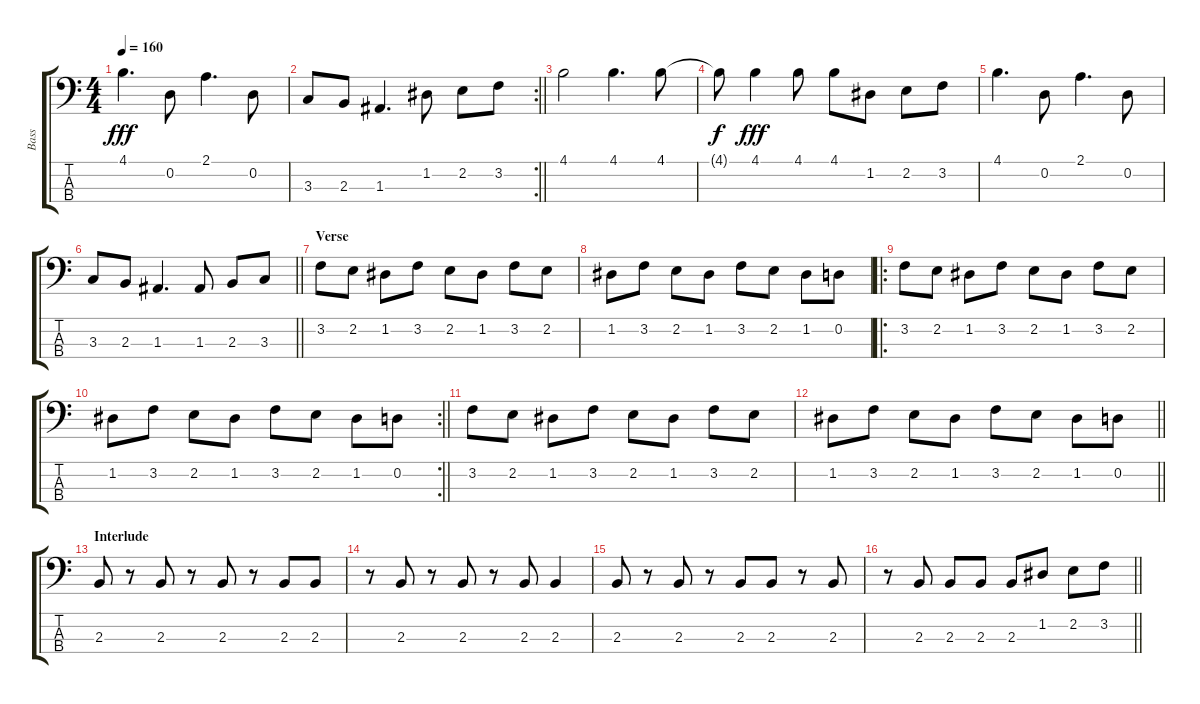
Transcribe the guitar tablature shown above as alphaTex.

\track ("Bass" "Bass") {instrument electricbassfinger}
\staff {score tabs}
\tuning (G2 D2 A1 D1) {hide}
\ts (4 4)
\tempo 160
\clef f4
\ks c
4.1.4{d dy fff} 0.2.8 2.1.4{d} 0.2.8 |
\rc 2
\barLineRight lightlight
3.3.8 2.3.8 1.3.4{d} 1.2.8 2.2.8 3.2.8 |
4.1.2 4.1.4{d} 4.1.8 |
4.1{t}.8{dy f} 4.1.4{dy fff} 4.1.8 4.1.8 1.2.8 2.2.8 3.2.8 |
4.1.4{d} 0.2.8 2.1.4{d} 0.2.8 |
\barLineRight lightlight
3.3.8 2.3.8 1.3.4{d} 1.3.8 2.3.8 3.3.8 |
\section ("" "Verse")
3.2.8 2.2.8 1.2.8 3.2.8 2.2.8 1.2.8 3.2.8 2.2.8 |
1.2.8 3.2.8 2.2.8 1.2.8 3.2.8 2.2.8 1.2.8 0.2.8 |
\ro
3.2.8 2.2.8 1.2.8 3.2.8 2.2.8 1.2.8 3.2.8 2.2.8 |
\rc 2
\barLineRight lightlight
1.2.8 3.2.8 2.2.8 1.2.8 3.2.8 2.2.8 1.2.8 0.2.8 |
3.2.8 2.2.8 1.2.8 3.2.8 2.2.8 1.2.8 3.2.8 2.2.8 |
\barLineRight lightlight
1.2.8 3.2.8 2.2.8 1.2.8 3.2.8 2.2.8 1.2.8 0.2.8 |
\section ("" "Interlude")
2.3.8 r.8 2.3.8 r.8 2.3.8 r.8 2.3.8 2.3.8 |
r.8 2.3.8 r.8 2.3.8 r.8 2.3.8 2.3.4 |
2.3.8 r.8 2.3.8 r.8 2.3.8 2.3.8 r.8 2.3.8 |
\barLineRight lightlight
r.8 2.3.8 2.3.8 2.3.8 2.3.8 1.2.8 2.2.8 3.2.8
